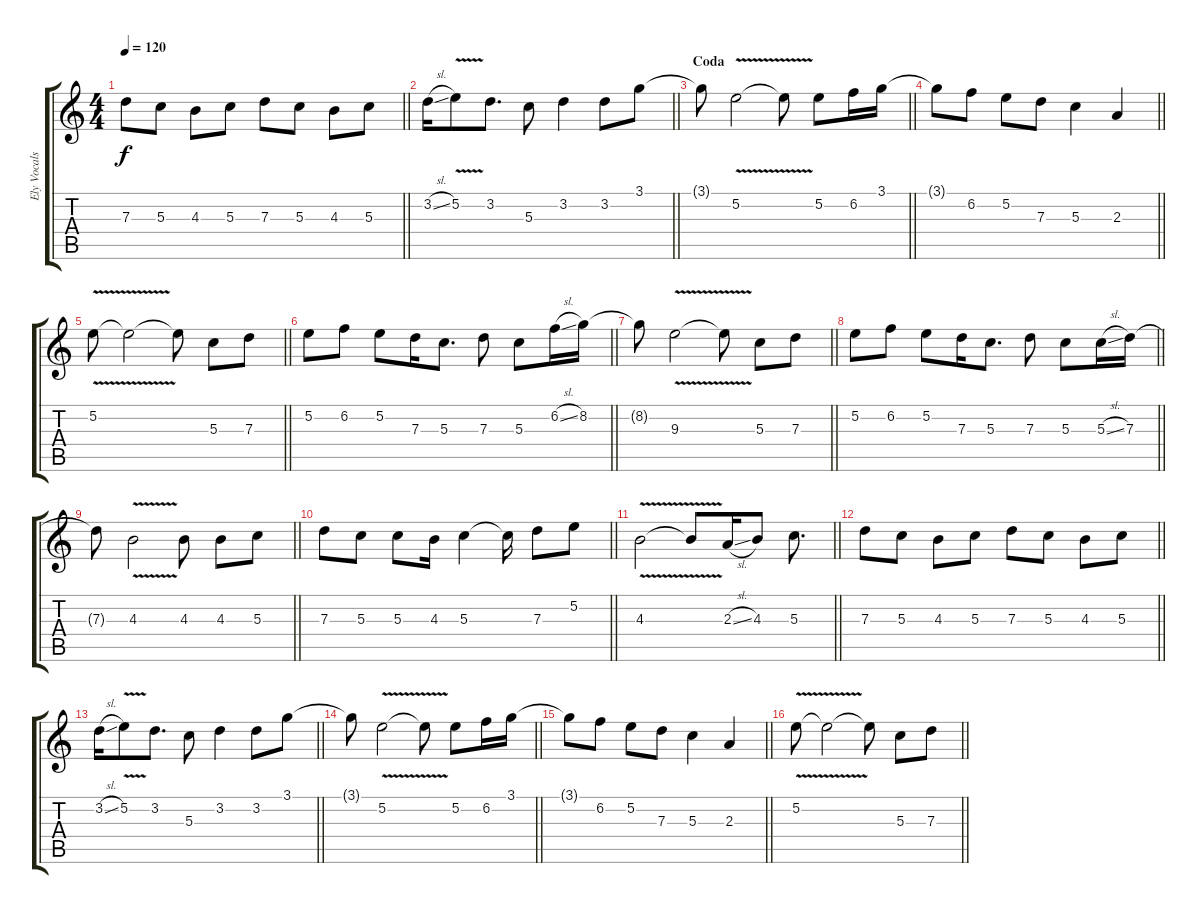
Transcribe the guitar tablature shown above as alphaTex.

\track ("Ely Vocals" "Ely Vocals") {instrument acousticguitarsteel}
\staff {score tabs}
\tuning (E4 B3 G3 D3 A2 E2) {hide}
\ts (4 4)
\tempo 120
\clef g2
\barLineRight lightlight
\ks c
7.3.8{dy f} 5.3.8 4.3.8 5.3.8 7.3.8 5.3.8 4.3.8 5.3.8 |
\barLineRight lightlight
3.2{sl}.16 5.2{v}.8 3.2.8{d} 5.3.8 3.2.4 3.2.8 3.1.8 |
\section ("" "Coda")
\barLineRight lightlight
3.1{t}.8 5.2{v}.2 5.2{t}.8 5.2.8 6.2.16 3.1.16 |
\barLineRight lightlight
3.1{t}.8 6.2.8 5.2.8 7.3.8 5.3.4 2.3.4 |
\barLineRight lightlight
5.2{v}.8 5.2{t}.2 5.2{t}.8 5.3.8 7.3.8 |
\barLineRight lightlight
5.2.8 6.2.8 5.2.8 7.3.16 5.3.8{d} 7.3.8 5.3.8 6.2{sl}.16 8.2.16 |
\barLineRight lightlight
8.2{t}.8 9.3{v}.2 9.3{t}.8 5.3.8 7.3.8 |
\barLineRight lightlight
5.2.8 6.2.8 5.2.8 7.3.16 5.3.8{d} 7.3.8 5.3.8 5.3{sl}.16 7.3.16 |
\barLineRight lightlight
7.3{t}.8 4.3{v}.2 4.3.8 4.3.8 5.3.8 |
\barLineRight lightlight
7.3.8 5.3.8 5.3.8 4.3.16 5.3.4 5.3{t}.16 7.3.8 5.2.8 |
\barLineRight lightlight
4.3{v}.2 4.3{t}.8 2.3{sl}.16 4.3.8 5.3.8{d} |
\barLineRight lightlight
7.3.8 5.3.8 4.3.8 5.3.8 7.3.8 5.3.8 4.3.8 5.3.8 |
\barLineRight lightlight
3.2{sl}.16 5.2{v}.8 3.2.8{d} 5.3.8 3.2.4 3.2.8 3.1.8 |
\barLineRight lightlight
3.1{t}.8 5.2{v}.2 5.2{t}.8 5.2.8 6.2.16 3.1.16 |
\barLineRight lightlight
3.1{t}.8 6.2.8 5.2.8 7.3.8 5.3.4 2.3.4 |
\barLineRight lightlight
5.2{v}.8 5.2{t}.2 5.2{t}.8 5.3.8 7.3.8
